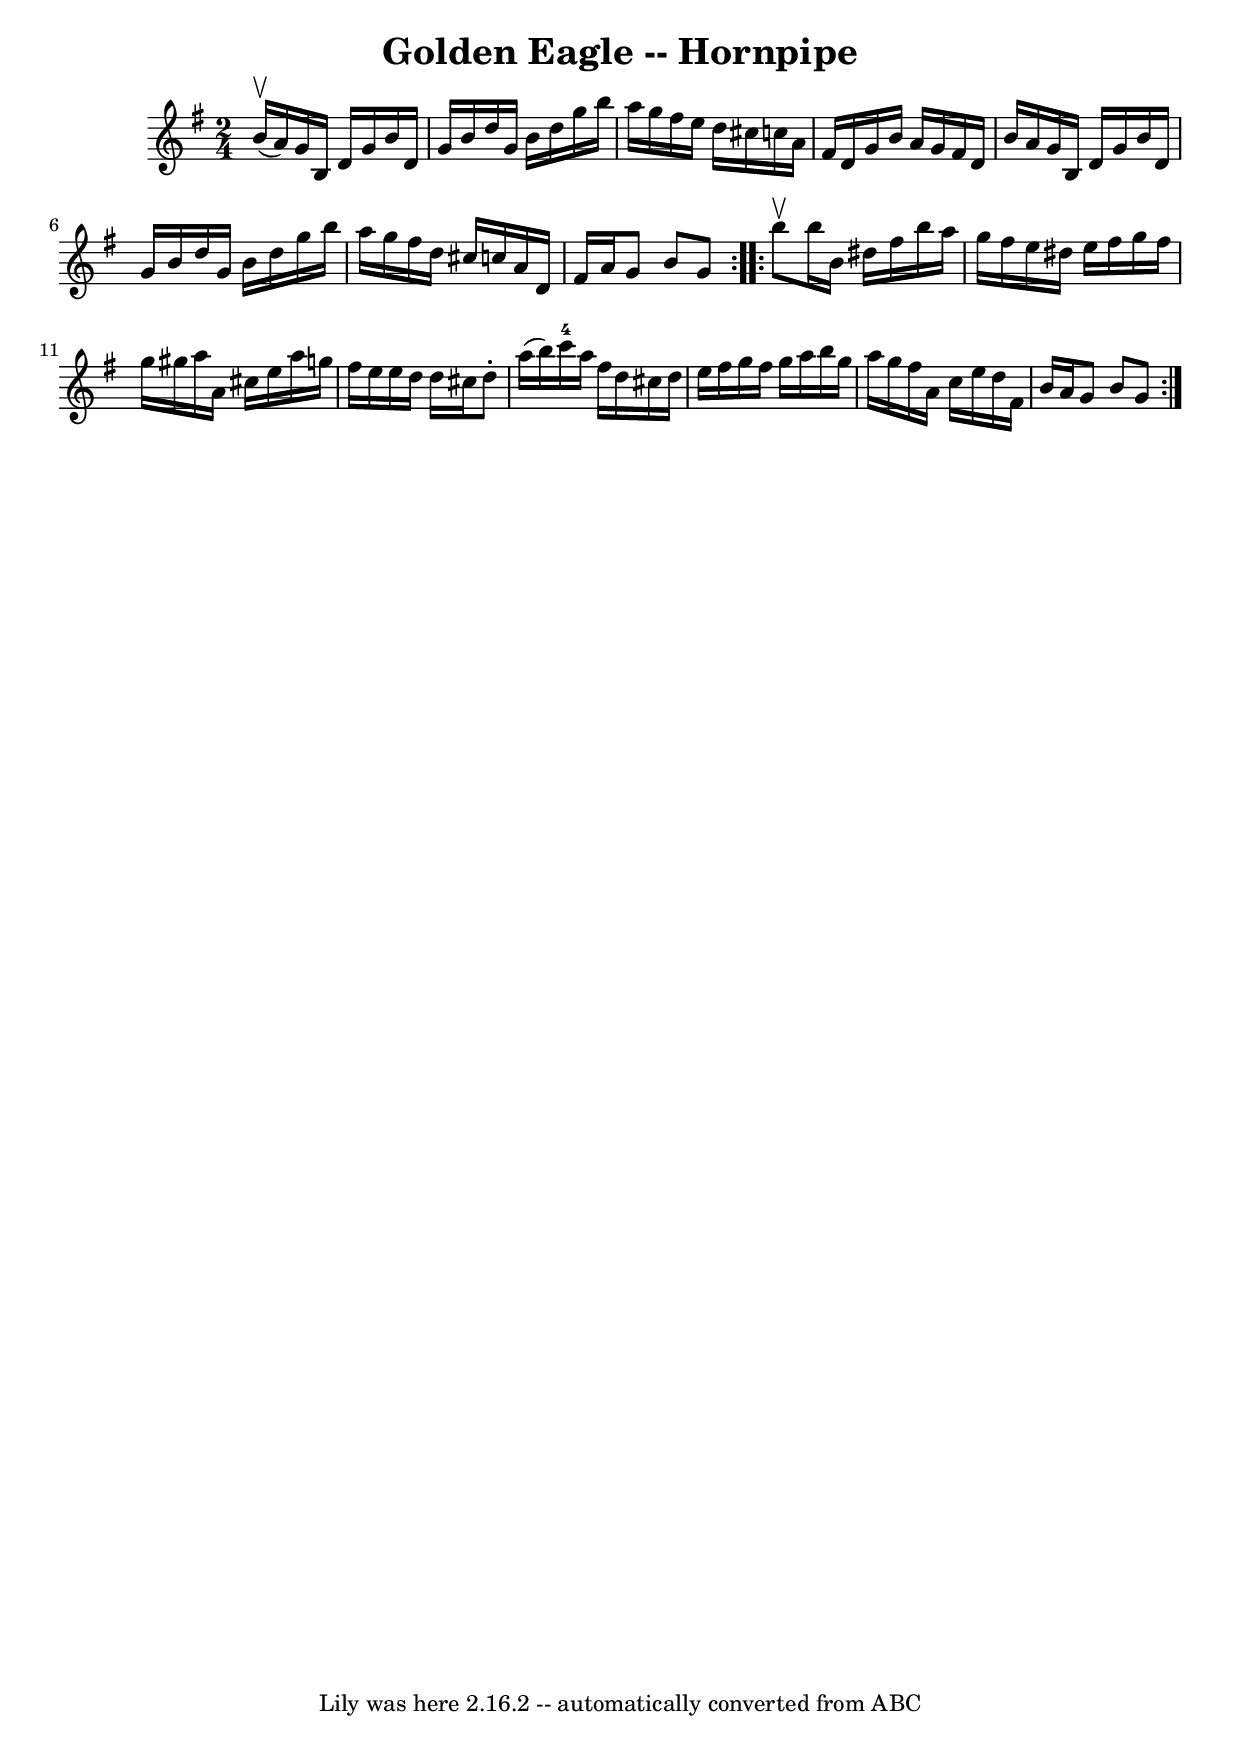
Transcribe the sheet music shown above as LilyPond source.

\version "2.7.40"
\include "Mammoth.ily"
\header {
	%% book = "Cole's 1000 Fiddle Tunes"
	crossRefNumber = "1"
	footnotes = ""
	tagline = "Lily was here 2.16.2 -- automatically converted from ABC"
	title = "Golden Eagle -- Hornpipe"
}
voicedefault =  {


\repeat volta 2 {
\time 2/4 \key g \major b'16 (^\upbow a'16) |
 g'16 b16    
d'16 g'16 b'16 d'16 g'16 b'16  |
 d''16 g'16 b'16  
 d''16 g''16 b''16 a''16 g''16  |
 fis''16 e''16    
d''16 cis''16 c''!16 a'16 fis'16 d'16  |
 g'16 b'16   
 a'16 g'16 fis'16 d'16 b'16 a'16  |
 g'16 b16    
d'16 g'16 b'16 d'16 g'16 b'16  |
 d''16 g'16 b'16  
 d''16 g''16 b''16 a''16 g''16  |
 fis''16 d''16    
cis''16 c''!16 a'16 d'16 fis'16 a'16  |
 g'8 b'8    
g'8  }     \repeat volta 2 { b''8^\upbow |
 b''16 b'16 dis''16 
 fis''16 b''16 a''16 g''16 fis''16  |
 e''16 dis''16   
 e''16 fis''16 g''16 fis''16 g''16 gis''16  |
 a''16    
a'16 cis''16 e''16 a''16 g''16 fis''16 e''16  |
     
e''16 d''16 d''16 cis''16 d''8 -. a''16 (b''16) |
   
c'''16-4 a''16 fis''16 d''16 cis''16 d''16 e''16 fis''16 
 |
 g''16 fis''16 g''16 a''16 b''16 g''16 a''16    
g''16  |
 fis''16 a'16 c''16 e''16 d''16 fis'16 b'16  
 a'16  |
 g'8 b'8 g'8  }   
}

\score{
    <<

	\context Staff="default"
	{
	    \voicedefault 
	}

    >>
	\layout {
	}
	\midi {}
}
